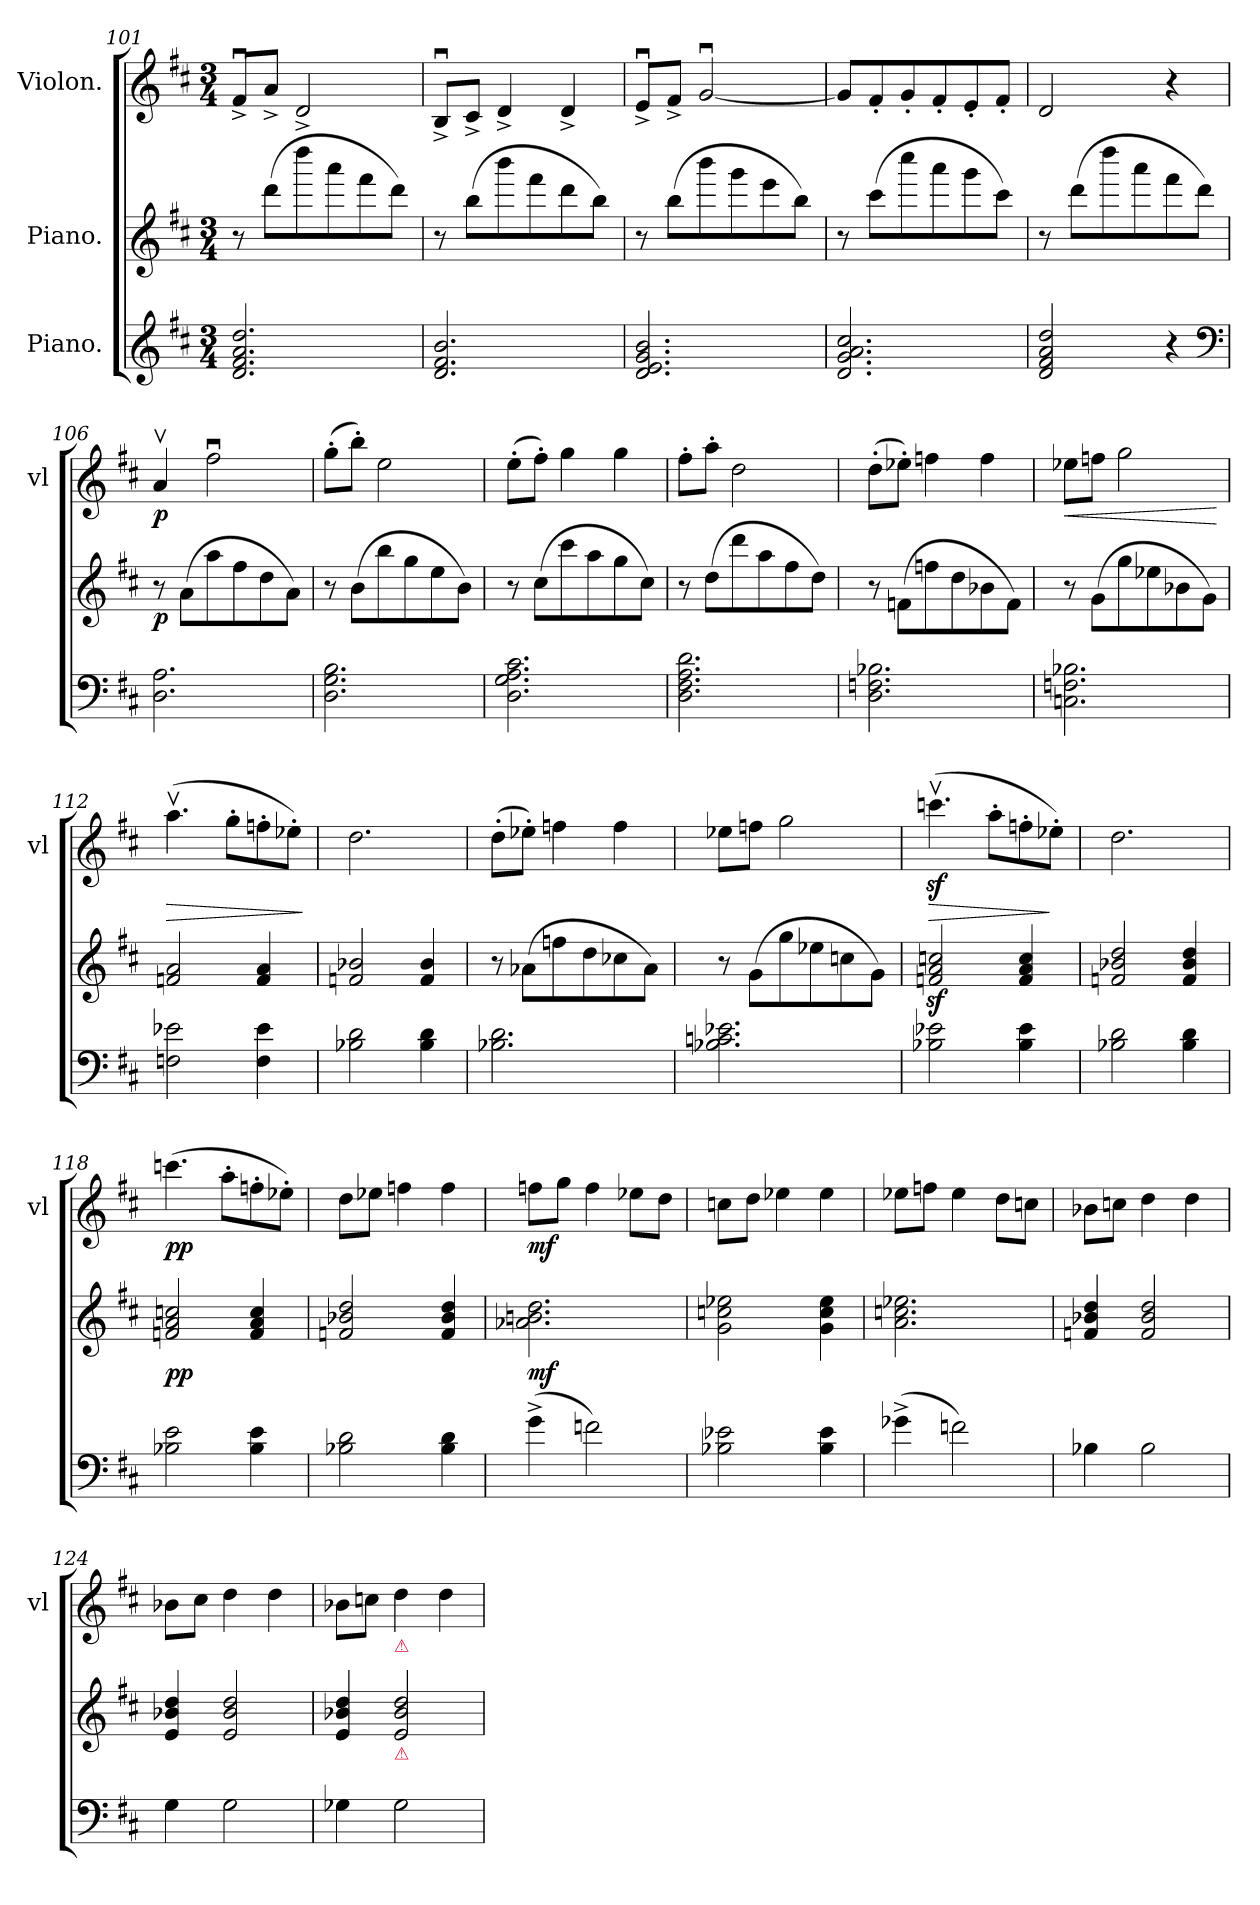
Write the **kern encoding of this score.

**kern	**kern	**dynam	**kern	**dynam
*part3	*part2	*part2	*part1	*part1
*staff3	*staff2	*staff2	*staff1	*staff1
*I"Piano.	*I"Piano.	*	*I"Violon.	*
*	*	*	*I'vl	*
*clefG2	*clefG2	*	*clefG2	*
*k[f#c#]	*k[f#c#]	*	*k[f#c#]	*
*M3/4	*M3/4	*	*M3/4	*
=101	=101	=101	=101	=101
2.d/ 2.f#/ 2.a/ 2.dd/	8r	.	8f#^u/L	.
.	(8ddd\L	.	8a^/J	.
.	8dddd\	.	2d^/	.
.	8aaa\	.	.	.
.	8fff#\	.	.	.
.	8ddd\J)	.	.	.
=102	=102	=102	=102	=102
2.d/ 2.f#/ 2.b/	8r	.	8B^u/L	.
.	(8bb\L	.	8c#^/J	.
.	8bbb\	.	4d^/	.
.	8fff#\	.	.	.
.	8ddd\	.	4d^/	.
.	8bb\J)	.	.	.
=103	=103	=103	=103	=103
2.d/ 2.e/ 2.g/ 2.b/	8r	.	8e^u/L	.
.	(8bb\L	.	8f#^/J	.
.	8bbb\	.	[2gu/	.
.	8ggg\	.	.	.
.	8eee\	.	.	.
.	8bb\J)	.	.	.
=104	=104	=104	=104	=104
2.d/ 2.g/ 2.a/ 2.cc#/	8r	.	8g/L]	.
.	(8ccc#\L	.	8f#'/	.
.	8cccc#\	.	8g'/	.
.	8aaa\	.	8f#'/	.
.	8ggg\	.	8e'/	.
.	8ccc#\J)	.	8f#'/J	.
=105	=105	=105	=105	=105
2d/ 2f#/ 2a/ 2dd/	8r	.	2d/	.
.	(8ddd\L	.	.	.
.	8dddd\	.	.	.
.	8aaa\	.	.	.
4r	8fff#\	.	4r	.
.	8ddd\J)	.	.	.
*clefF4	*	*	*	*
=106	=106	=106	=106	=106
2.D\ 2.A\	8r	p	4av/	p
.	(8a\L	.	.	.
.	8aa\	.	2ff#u\	.
.	8ff#\	.	.	.
.	8dd\	.	.	.
.	8a\J)	.	.	.
=107	=107	=107	=107	=107
2.D\ 2.G\ 2.B\	8r	.	(8gg'\L	.
.	(8b\L	.	8bb'\J)	.
.	8bb\	.	2ee\	.
.	8gg\	.	.	.
.	8ee\	.	.	.
.	8b\J)	.	.	.
=108	=108	=108	=108	=108
2.D\ 2.G\ 2.A\ 2.c#\	8r	.	(8ee'\L	.
.	(8cc#\L	.	8ff#'\J)	.
.	8ccc#\	.	4gg\	.
.	8aa\	.	.	.
.	8gg\	.	4gg\	.
.	8cc#\J)	.	.	.
=109	=109	=109	=109	=109
2.D\ 2.F#\ 2.A\ 2.d\	8r	.	8ff#'\L	.
.	(8dd\L	.	8aa'\J	.
.	8ddd\	.	2dd\	.
.	8aa\	.	.	.
.	8ff#\	.	.	.
.	8dd\J)	.	.	.
=110	=110	=110	=110	=110
2.D\ 2.Fn\ 2.B-X\	8r	.	(8dd'\L	.
.	(8fn\L	.	8ee-X'\J)	.
.	8ffn\	.	4ffn\	.
.	8dd\	.	.	.
.	8b-X\	.	4ff\	.
.	8f\J)	.	.	.
=111	=111	=111	=111	=111
!	!	!	!	!LO:HP:b
2.Cn\ 2.Fn\ 2.B-X\	8r	.	8ee-X\L	<
.	(8g\L	.	8ffn\J	.
.	8gg\	.	2gg\	.
.	8ee-X\	.	.	.
.	8b-X\	.	.	.
.	8g\J)	.	.	.
.	.	.	.	[
=112	=112	=112	=112	=112
!	!	!	!	!LO:HP:b
2Fn\ 2e-X\	2fn/ 2a/	.	(4.aav\	>
.	.	.	8gg'\L	.
4F\ 4e-\	4f/ 4a/	.	8ffn'\	.
.	.	.	8ee-X'\J)	.
.	.	.	.	]
=113	=113	=113	=113	=113
2B-X\ 2d\	2fn/ 2b-X/	.	2.dd\	.
4B-\ 4d\	4f/ 4b-/	.	.	.
=114	=114	=114	=114	=114
2.B-X\ 2.d\	8r	.	(8dd'\L	.
.	(8a-X\L	.	8ee-X'\J)	.
.	8ffn\	.	4ffn\	.
.	8dd\	.	.	.
.	8cc-X\	.	4ff\	.
.	8a-\J)	.	.	.
=115	=115	=115	=115	=115
2.B-X\ 2.cn\ 2.e-X\	8r	.	8ee-X\L	.
.	(8g\L	.	8ffn\J	.
.	8gg\	.	2gg\	.
.	8ee-X\	.	.	.
.	8ccn\	.	.	.
.	8g\J)	.	.	.
=116	=116	=116	=116	=116
!	!	!	!	!LO:HP:b
2B-X\ 2e-X\	2fnz/ 2az/ 2ccnz/	.	(4.cccnzv\	>
.	.	.	8aa'\L	.
4B-\ 4e-\	4f/ 4a/ 4cc/	.	8ffn'\	.
.	.	.	8ee-X'\J)	]
=117	=117	=117	=117	=117
2B-X\ 2d\	2fn/ 2b-X/ 2dd/	.	2.dd\	.
4B-\ 4d\	4f/ 4b-/ 4dd/	.	.	.
=118	=118	=118	=118	=118
2B-X\ 2e\	2fn/ 2a/ 2ccn/	pp	(4.cccn\	pp
.	.	.	8aa'\L	.
4B-\ 4e\	4f/ 4a/ 4cc/	.	8ffn'\	.
.	.	.	8ee-X'\J)	.
=119	=119	=119	=119	=119
2B-X\ 2d\	2fn/ 2b-X/ 2dd/	.	8dd\L	.
.	.	.	8ee-X\J	.
.	.	.	4ffn\	.
4B-\ 4d\	4f/ 4b-/ 4dd/	.	4ff\	.
=120	=120	=120	=120	=120
(4g^\	2.a-X\ 2.bn\ 2.dd\	mf	8ffn\L	mf
.	.	.	8gg\J	.
2fn\)	.	.	4ff\	.
.	.	.	8ee-X\L	.
.	.	.	8dd\J	.
=121	=121	=121	=121	=121
2B-X\ 2e-X\	2g\ 2ccn\ 2ee-X\	.	8ccn\L	.
.	.	.	8dd\J	.
.	.	.	4ee-X\	.
4B-\ 4e-\	4g\ 4cc\ 4ee-\	.	4ee-\	.
=122	=122	=122	=122	=122
(4g-X^\	2.a\ 2.ccn\ 2.ee-X\	.	8ee-X\L	.
.	.	.	8ffn\J	.
2fn\)	.	.	4ee-\	.
.	.	.	8dd\L	.
.	.	.	8ccn\J	.
=123	=123	=123	=123	=123
4B-X\	4fn/ 4b-X/ 4dd/	.	8b-X\L	.
.	.	.	8ccn\J	.
2B-\	2f/ 2b-/ 2dd/	.	4dd\	.
.	.	.	4dd\	.
=124	=124	=124	=124	=124
4G\	4e/ 4b-X/ 4dd/	.	8b-X\L	.
.	.	.	8cc#\J	.
2G\	2e/ 2b-/ 2dd/	.	4dd\	.
.	.	.	4dd\	.
=125	=125	=125	=125	=125
4G-X\	4e/ 4b-X/ 4dd/	.	8b-X\L	.
.	.	.	8ccn\J	.
!	!	!	!LO:TX:b:Bi:color=crimson:t=⚠	!
!	!LO:TX:b:Bi:color=crimson:t=⚠	!	!	!
2G-\	2e/ 2b-/ 2dd/	.	4dd\	.
.	.	.	4dd\	.
=	=	=	=	=
*-	*-	*-	*-	*-
